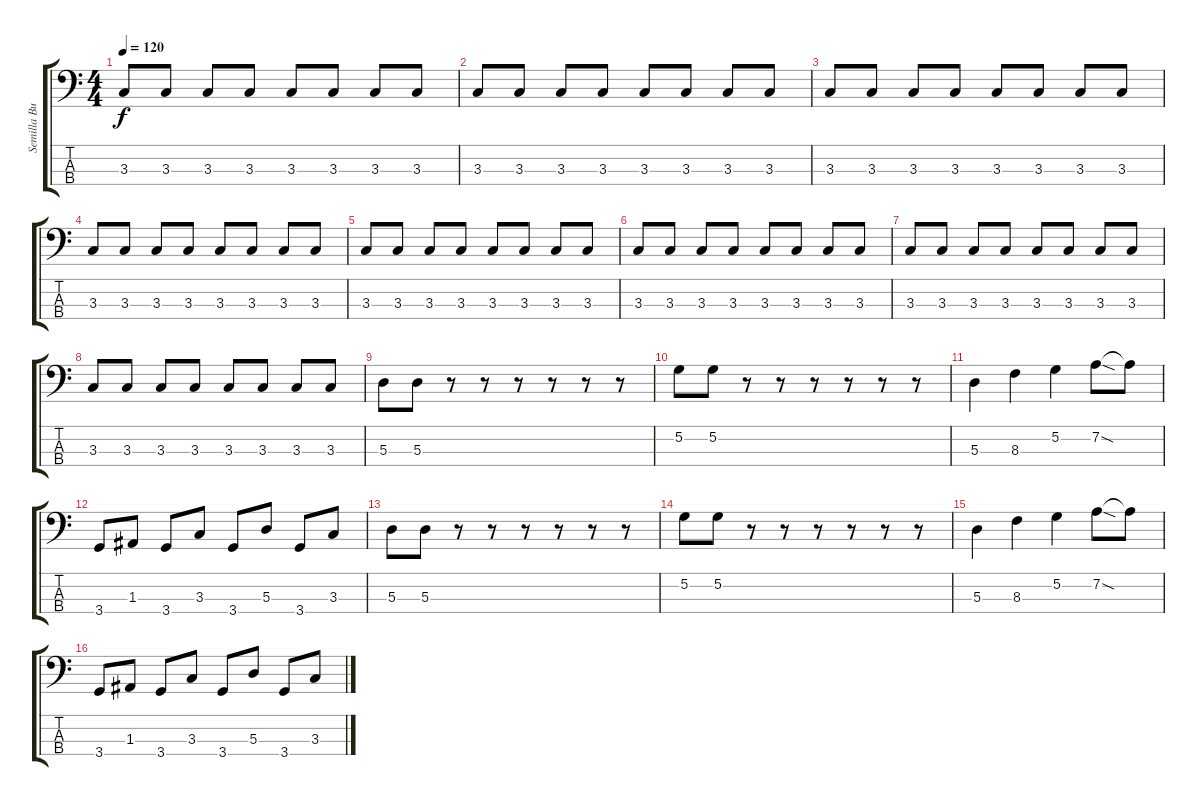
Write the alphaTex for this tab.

\track ("Semilla Bucciarelli" "Semilla Bu") {instrument electricbassfinger}
\staff {score tabs}
\tuning (G2 D2 A1 E1) {hide}
\ts (4 4)
\tempo 120
\clef f4
\ks c
3.3.8{dy f} 3.3.8 3.3.8 3.3.8 3.3.8 3.3.8 3.3.8 3.3.8 |
3.3.8 3.3.8 3.3.8 3.3.8 3.3.8 3.3.8 3.3.8 3.3.8 |
3.3.8 3.3.8 3.3.8 3.3.8 3.3.8 3.3.8 3.3.8 3.3.8 |
3.3.8 3.3.8 3.3.8 3.3.8 3.3.8 3.3.8 3.3.8 3.3.8 |
3.3.8 3.3.8 3.3.8 3.3.8 3.3.8 3.3.8 3.3.8 3.3.8 |
3.3.8 3.3.8 3.3.8 3.3.8 3.3.8 3.3.8 3.3.8 3.3.8 |
3.3.8 3.3.8 3.3.8 3.3.8 3.3.8 3.3.8 3.3.8 3.3.8 |
3.3.8 3.3.8 3.3.8 3.3.8 3.3.8 3.3.8 3.3.8 3.3.8 |
5.3.8 5.3.8 r.8 r.8 r.8 r.8 r.8 r.8 |
5.2.8 5.2.8 r.8 r.8 r.8 r.8 r.8 r.8 |
5.3.4 8.3.4 5.2.4 7.2{sod}.8 7.2{t}.8 |
3.4.8 1.3.8 3.4.8 3.3.8 3.4.8 5.3.8 3.4.8 3.3.8 |
5.3.8 5.3.8 r.8 r.8 r.8 r.8 r.8 r.8 |
5.2.8 5.2.8 r.8 r.8 r.8 r.8 r.8 r.8 |
5.3.4 8.3.4 5.2.4 7.2{sod}.8 7.2{t}.8 |
3.4.8 1.3.8 3.4.8 3.3.8 3.4.8 5.3.8 3.4.8 3.3.8
